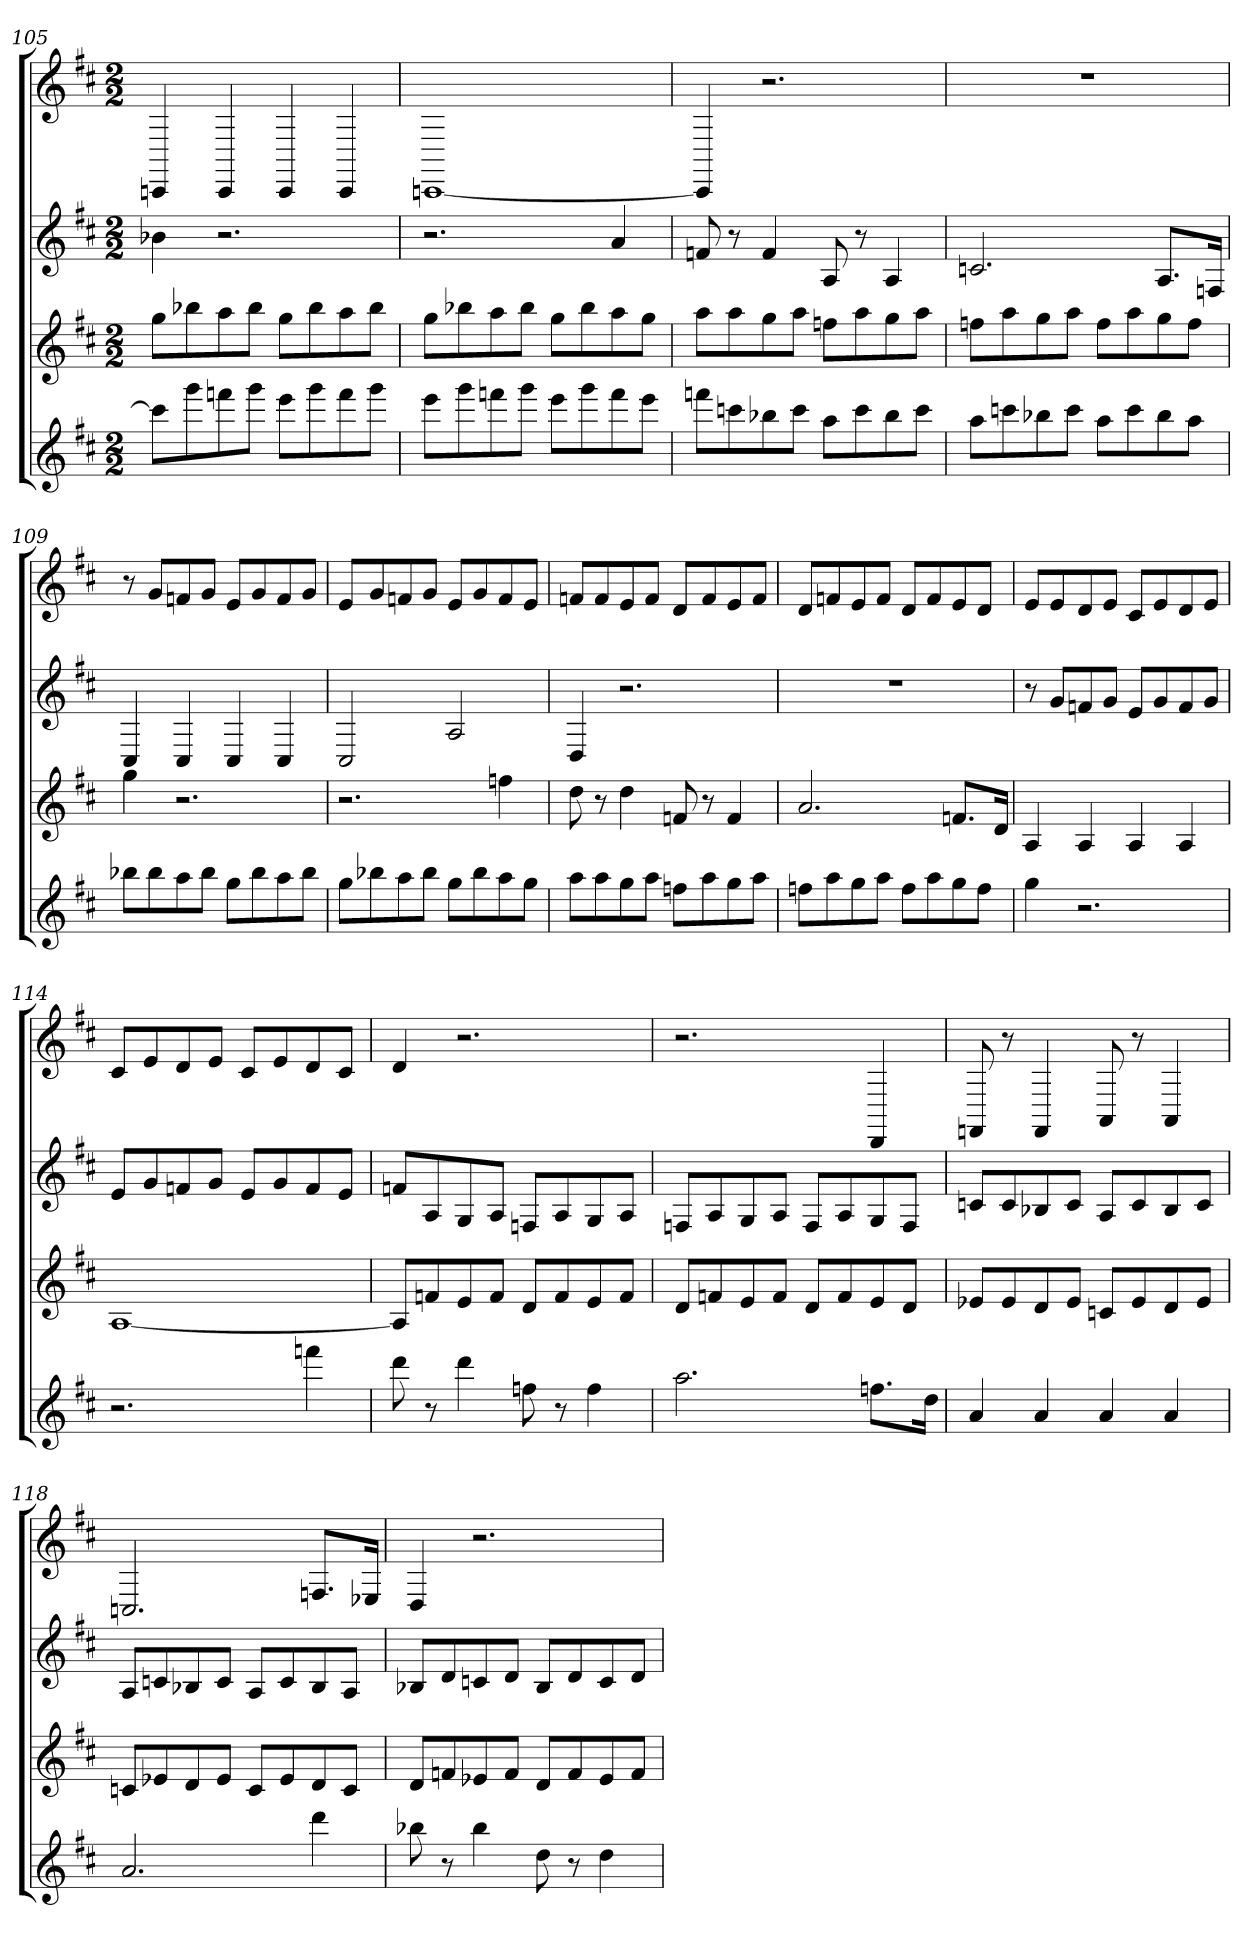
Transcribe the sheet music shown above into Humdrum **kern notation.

**kern	**kern	**kern	**kern
*part4	*part3	*part2	*part1
*staff4	*staff3	*staff2	*staff1
*k[f#c#]	*k[f#c#]	*k[f#c#]	*k[f#c#]
*D:	*D:	*D:	*D:
*M2/2	*M2/2	*M2/2	*M2/2
=105	=105	=105	=105
8cccL]	8ggL	4b-X	4CCn
8ggg	8bb-X	.	.
8fffn	8aa	2.r	4CC
8gggJ	8bb-J	.	.
8eeeL	8ggL	.	4CC
8ggg	8bb-	.	.
8fff	8aa	.	4CC
8gggJ	8bb-J	.	.
=106	=106	=106	=106
8eeeL	8ggL	2.r	[1CCn
8ggg	8bb-X	.	.
8fffn	8aa	.	.
8gggJ	8bb-J	.	.
8eeeL	8ggL	.	.
8ggg	8bb-	.	.
8fff	8aa	4a	.
8eeeJ	8ggJ	.	.
=107	=107	=107	=107
8fffnL	8aaL	8fn	4CC]
8cccn	8aa	8r	.
8bb-X	8gg	4f	2.r
8cccJ	8aaJ	.	.
8aaL	8ffnL	8A	.
8ccc	8aa	8r	.
8bb-	8gg	4A	.
8cccJ	8aaJ	.	.
=108	=108	=108	=108
8aaL	8ffnL	2.cn	1r
8cccn	8aa	.	.
8bb-X	8gg	.	.
8cccJ	8aaJ	.	.
8aaL	8ffL	.	.
8ccc	8aa	.	.
8bb-	8gg	8.AL	.
8aaJ	8ffJ	.	.
.	.	16FnJk	.
=109	=109	=109	=109
8bb-XL	4gg	4C#	8r
8bb-	.	.	8gL
8aa	2.r	4C#	8fn
8bb-J	.	.	8gJ
8ggL	.	4C#	8eL
8bb-	.	.	8g
8aa	.	4C#	8f
8bb-J	.	.	8gJ
=110	=110	=110	=110
8ggL	2.r	2C#	8eL
8bb-X	.	.	8g
8aa	.	.	8fn
8bb-J	.	.	8gJ
8ggL	.	2A	8eL
8bb-	.	.	8g
8aa	4ffn	.	8f
8ggJ	.	.	8eJ
=111	=111	=111	=111
8aaL	8dd	4D	8fnL
8aa	8r	.	8f
8gg	4dd	2.r	8e
8aaJ	.	.	8fJ
8ffnL	8fn	.	8dL
8aa	8r	.	8f
8gg	4f	.	8e
8aaJ	.	.	8fJ
=112	=112	=112	=112
8ffnL	2.a	1r	8dL
8aa	.	.	8fn
8gg	.	.	8e
8aaJ	.	.	8fJ
8ffL	.	.	8dL
8aa	.	.	8f
8gg	8.fnL	.	8e
8ffJ	.	.	8dJ
.	16dJk	.	.
=113	=113	=113	=113
4gg	4A	8r	8eL
.	.	8gL	8e
2.r	4A	8fn	8d
.	.	8gJ	8eJ
.	4A	8eL	8c#L
.	.	8g	8e
.	4A	8f	8d
.	.	8gJ	8eJ
=114	=114	=114	=114
2.r	[1A	8eL	8c#L
.	.	8g	8e
.	.	8fn	8d
.	.	8gJ	8eJ
.	.	8eL	8c#L
.	.	8g	8e
4fffn	.	8f	8d
.	.	8eJ	8c#J
=115	=115	=115	=115
8ddd	8AL]	8fnL	4d
8r	8fn	8A	.
4ddd	8e	8G	2.r
.	8fJ	8AJ	.
8ffn	8dL	8FnL	.
8r	8f	8A	.
4ff	8e	8G	.
.	8fJ	8AJ	.
=116	=116	=116	=116
2.aa	8dL	8FnL	2.r
.	8fn	8A	.
.	8e	8G	.
.	8fJ	8AJ	.
.	8dL	8FL	.
.	8f	8A	.
8.ffnL	8e	8G	4DD
.	8dJ	8FJ	.
16ddJk	.	.	.
=117	=117	=117	=117
4a	8e-XL	8cnL	8FFn
.	8e-	8c	8r
4a	8d	8B-X	4FF
.	8e-J	8cJ	.
4a	8cnL	8AL	8AA
.	8e-	8c	8r
4a	8d	8B-	4AA
.	8e-J	8cJ	.
=118	=118	=118	=118
2.a	8cnL	8AL	2.Cn
.	8e-X	8cn	.
.	8d	8B-X	.
.	8e-J	8cJ	.
.	8cL	8AL	.
.	8e-	8c	.
4ddd	8d	8B-	8.FnL
.	8cJ	8AJ	.
.	.	.	16E-XJk
=119	=119	=119	=119
8bb-X	8dL	8B-XL	4D
8r	8fn	8d	.
4bb-	8e-X	8cn	2.r
.	8fJ	8dJ	.
8dd	8dL	8B-L	.
8r	8f	8d	.
4dd	8e-	8c	.
.	8fJ	8dJ	.
=	=	=	=
*-	*-	*-	*-
